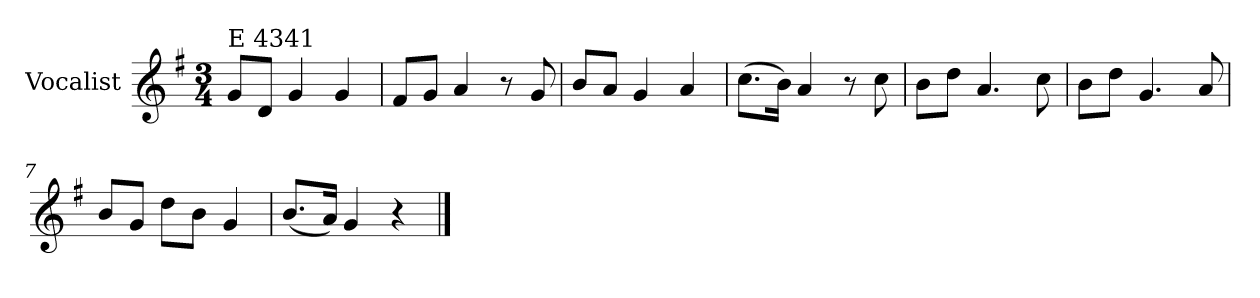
**kern
*part1
*staff1
*I"Vocalist
*k[f#]
*G:
*M3/4
=1
!LO:TX:a:t=E 4341
8gL
8dJ
4g
4g
=2
8f#L
8gJ
4a
8r
8g
=3
8bL
8aJ
4g
4a
=4
(8.ccL
16bJk)
4a
8r
8cc
=5
8bL
8ddJ
4.a
8cc
=6
8bL
8ddJ
4.g
8a
=7
8bL
8gJ
8ddL
8bJ
4g
=8
(8.bL
16aJk)
4g
4r
==
*-
